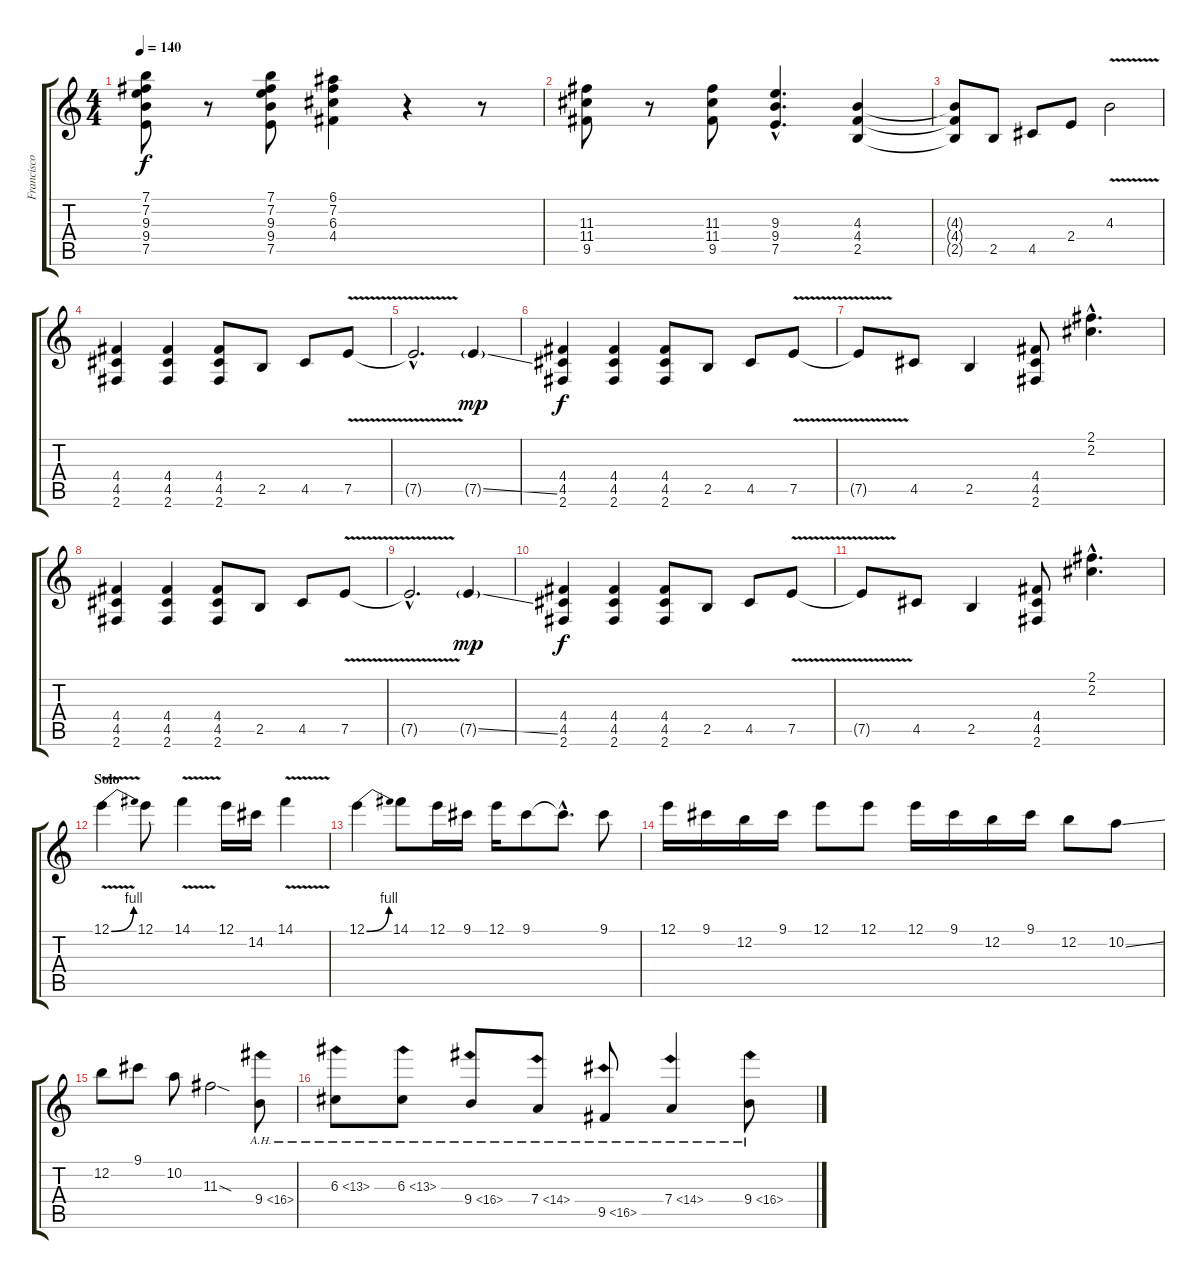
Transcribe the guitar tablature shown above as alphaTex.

\track ("Francisco Laguna" "Francisco ") {instrument overdrivenguitar}
\staff {score tabs}
\tuning (E4 B3 G3 D3 A2 E2) {hide}
\ts (4 4)
\tempo 140
\clef g2
\ks c
(7.1 7.2 9.3 9.4 7.5).8{dy f} r.8 (7.1 7.2 9.3 9.4 7.5).8 (6.1 7.2 6.3 4.4).4 r.4 r.8 |
(11.3 11.4 9.5).8 r.8 (11.3 11.4 9.5).8 (9.3{hac} 9.4{hac} 7.5{hac}).4{d} (4.3 4.4 2.5).4 |
(4.3{t} 4.4{t} 2.5{t}).8 2.5.8 4.5.8 2.4.8 4.3{v}.2 |
(4.4 4.5 2.6).4 (4.4 4.5 2.6).4 (4.4 4.5 2.6).8 2.5.8 4.5.8 7.5{v}.8 |
7.5{hac t}.2{d} 7.5{ss g}.4{dy mp} |
(4.4 4.5 2.6).4{dy f} (4.4 4.5 2.6).4 (4.4 4.5 2.6).8 2.5.8 4.5.8 7.5{v}.8 |
7.5{t}.8 4.5.8 2.5.4 (4.4 4.5 2.6).8 (2.1{hac} 2.2{hac}).4{d} |
(4.4 4.5 2.6).4 (4.4 4.5 2.6).4 (4.4 4.5 2.6).8 2.5.8 4.5.8 7.5{v}.8 |
7.5{hac t}.2{d} 7.5{ss g}.4{dy mp} |
(4.4 4.5 2.6).4{dy f} (4.4 4.5 2.6).4 (4.4 4.5 2.6).8 2.5.8 4.5.8 7.5{v}.8 |
7.5{t}.8 4.5.8 2.5.4 (4.4 4.5 2.6).8 (2.1{hac} 2.2{hac}).4{d} |
\section ("" "Solo")
12.1{be (bend 0 0 60 4) v}.4{volume 16} 12.1.8 14.1{v}.4 12.1.16 14.2.16 14.1{v}.4 |
12.1{be (bend 0 0 60 4)}.4 14.1.8 12.1.16 9.1.16 12.1.16 9.1.8 9.1{hac t}.8{d} 9.1.8 |
12.1.16 9.1.16 12.2.16 9.1.16 12.1.8 12.1.8 12.1.16 9.1.16 12.2.16 9.1.16 12.2.8 10.2{ss}.8 |
12.2.8 9.1.8 10.2.8 11.3{sod}.2 9.4{ah 7}.8 |
6.3{ah 7}.8 6.3{ah 7}.8 9.4{ah 7}.8 7.4{ah 7}.8 9.5{ah 7}.8 7.4{ah 7}.4 9.4{ah 7}.8
